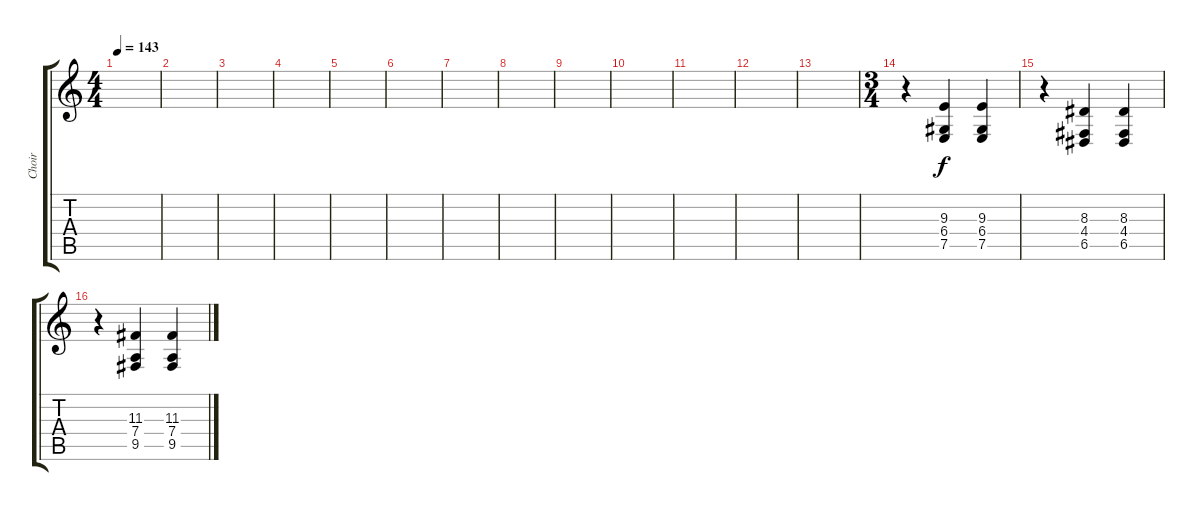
\track ("Choir" "Choir") {instrument lead6voice}
\staff {score tabs}
\tuning (E4 B3 G3 D3 A2 Eb2) {hide}
\ts (4 4)
\tempo 143
\clef g2
\ks c
|
|
|
|
|
|
|
|
|
|
|
|
|
\ts (3 4)
r.4 (9.3 6.4 7.5).4 (9.3 6.4 7.5).4 |
r.4 (8.3 4.4 6.5).4 (8.3 4.4 6.5).4 |
r.4 (11.3 7.4 9.5).4 (11.3 7.4 9.5).4
